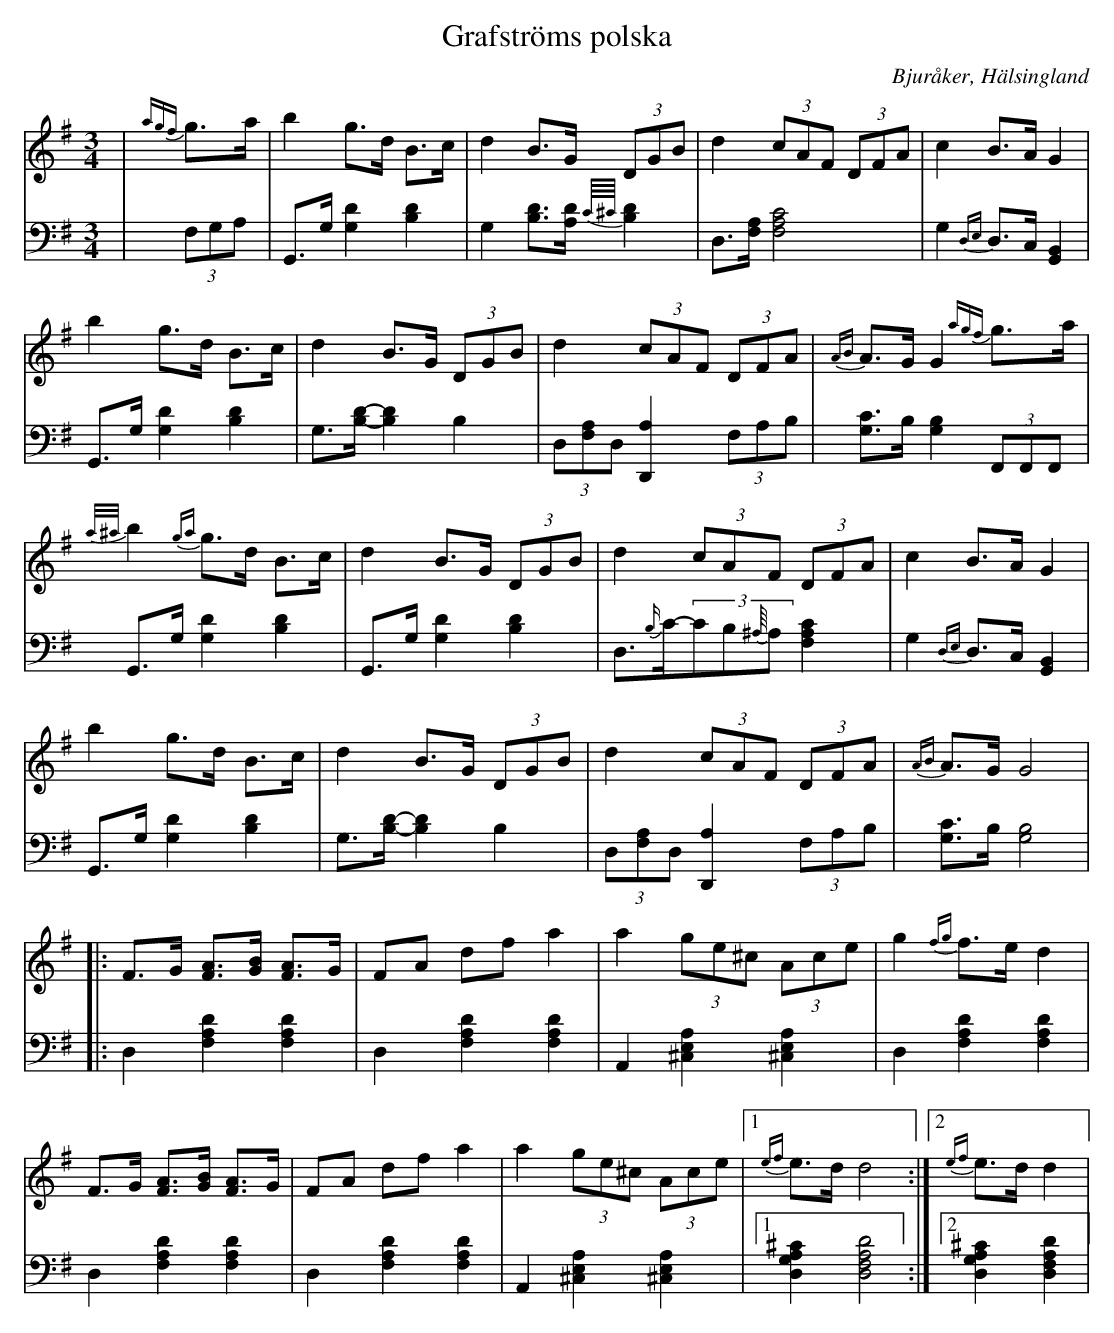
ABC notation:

X:1
T: Grafströms polska
O: Bjuråker, Hälsingland
M: 3/4
L: 1/8
K: G
V:1
V:2
V: 1
|{agf}g>a|b2 g>d B>c|d2 B>G (3DGB|d2 (3cAF (3DFA|c2 B>A G2|
b2 g>d B>c|d2 B>G (3DGB|d2 (3cAF (3DFA|{AB}A>G G2 {agf}g>a|
{a/^a/}b2 {ga}g>d B>c|d2 B>G (3DGB|d2 (3cAF (3DFA|c2 B>A G2|
b2 g>d B>c|d2 B>G (3DGB|d2 (3cAF (3DFA|{AB}A>G G4|
|:F>G [FA]>[GB] [FA]>G |FA df a2 |a2 (3ge^c (3Ace |g2 {fg}f>e d2 |
F>G [FA]>[GB] [FA]>G |FA df a2 |a2 (3ge^c (3Ace |1 {ef}e>d d4:|2 {ef}e>d d2|
V:2 clef=bass
|(3F,G,A, | G,,>G, [G,2D2] [B,2D2]|G,2 [B,D]>[A,D] {C//^C//}[B,D]2|D,>[F,A,] [F,4A,4C4]| G,2 {D,E,}D,>C, [G,,2B,,2]|
 G,,>G, [G,2D2] [B,2D2]|G,>[B,D]-[B,2D2] B,2|(3D,[F,A,]D, [D,,2A,2] (3F,A,B,| [G,C]>B, [G,2B,2](3F,,F,,F,,|
G,,>G, [G,2D2] [B,2D2]|G,,>G, [G,2D2] [B,2D2]|D,>{B,/}C-(3CB,{^A,///}A, [F,2A,2C2]| G,2 {D,E,}D,>C, [G,,2B,,2]|
 G,,>G, [G,2D2] [B,2D2]|G,>[B,D]-[B,2D2] B,2|(3D,[F,A,]D, [D,,2A,2] (3F,A,B,| [G,C]>B, [G,4B,4]|
|:D,2 [F,2A,2D2] [F,2A,2D2]|D,2 [F,2A,2D2] [F,2A,2D2]| A,,2 [^C,2E,2A,2] [^C,2E,2A,2]|D,2 [F,2A,2D2] [F,2A,2D2] |
D,2 [F,2A,2D2] [F,2A,2D2] | D,2 [F,2A,2D2] [F,2A,2D2] | A,,2 [^C,2E,2A,2] [^C,2E,2A,2]|1 [D,2G,2A,2^C2] [D,4F,4A,4D4]:|2 [D,2G,2A,2^C2] [D,2F,2A,2D2]|
